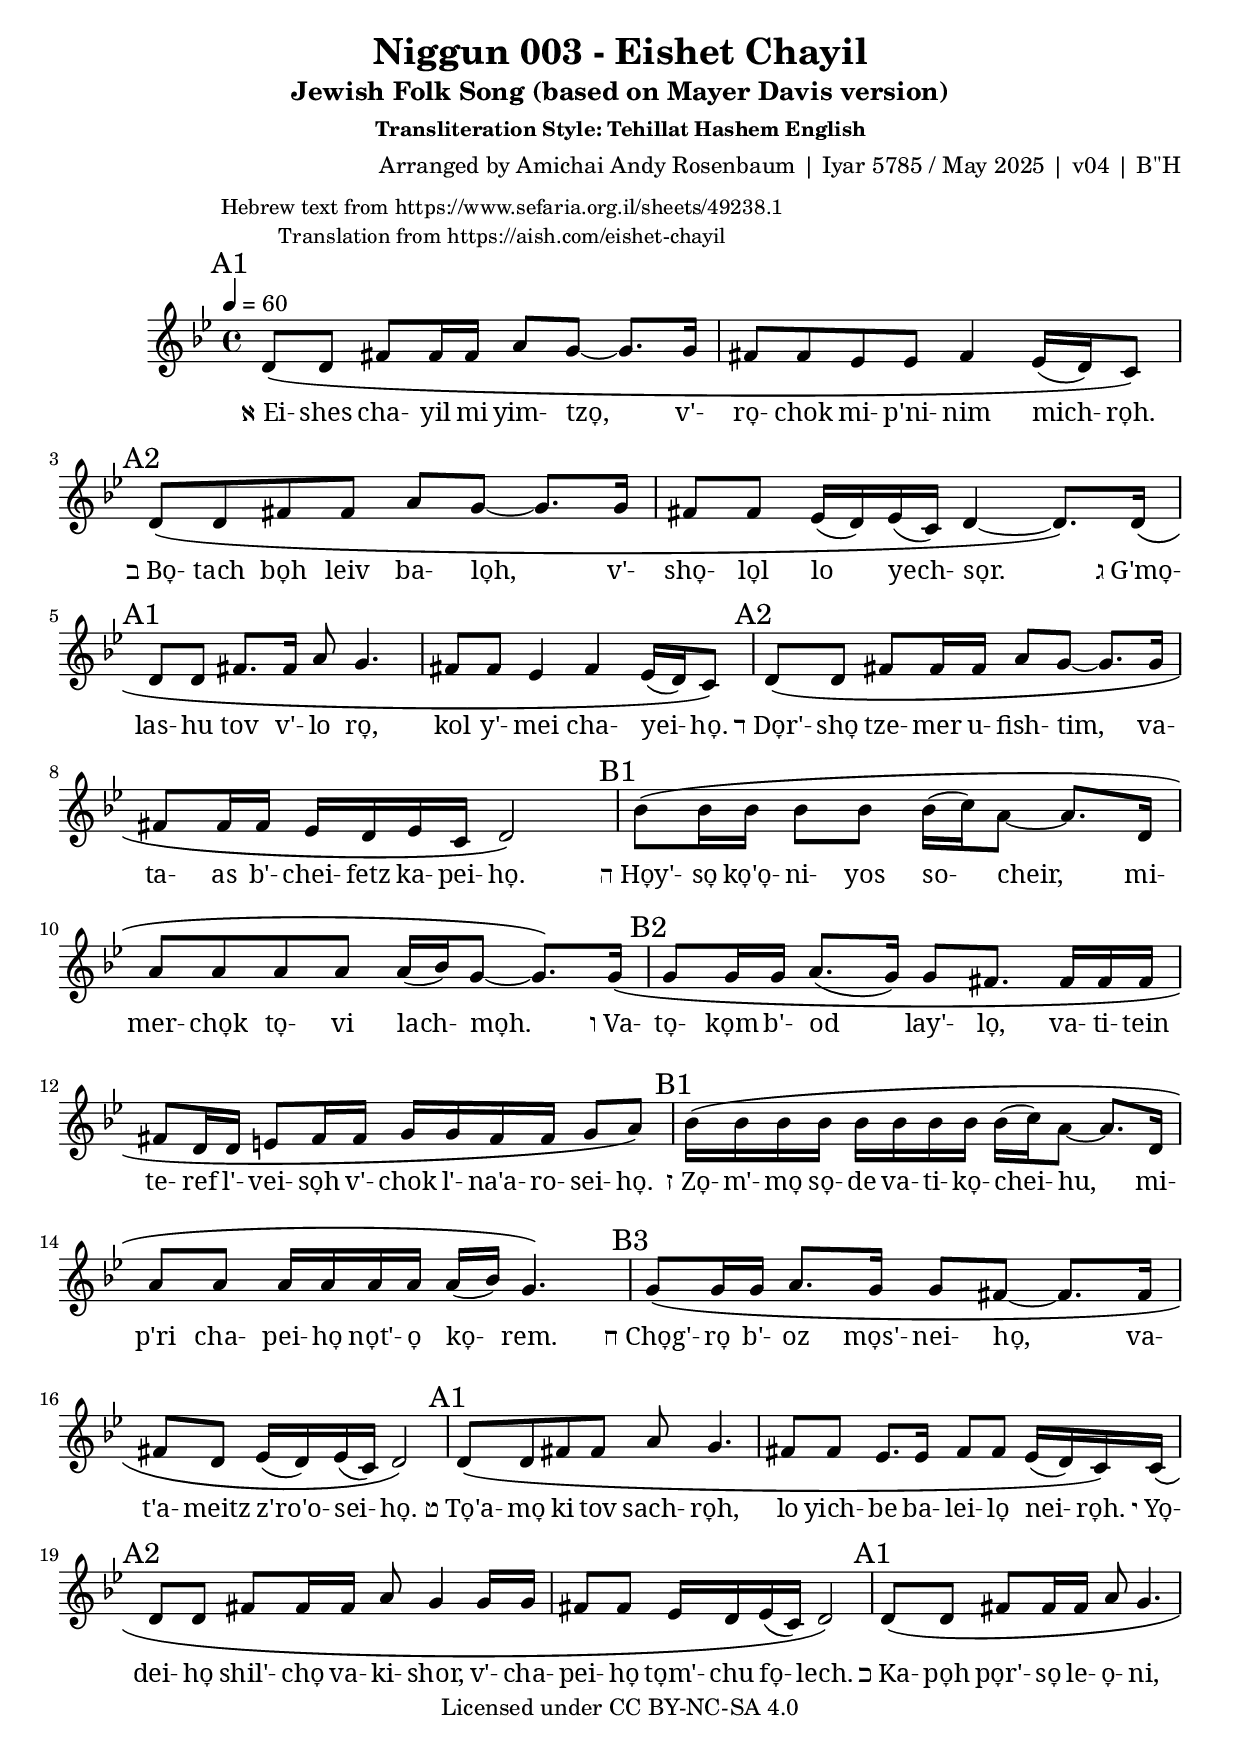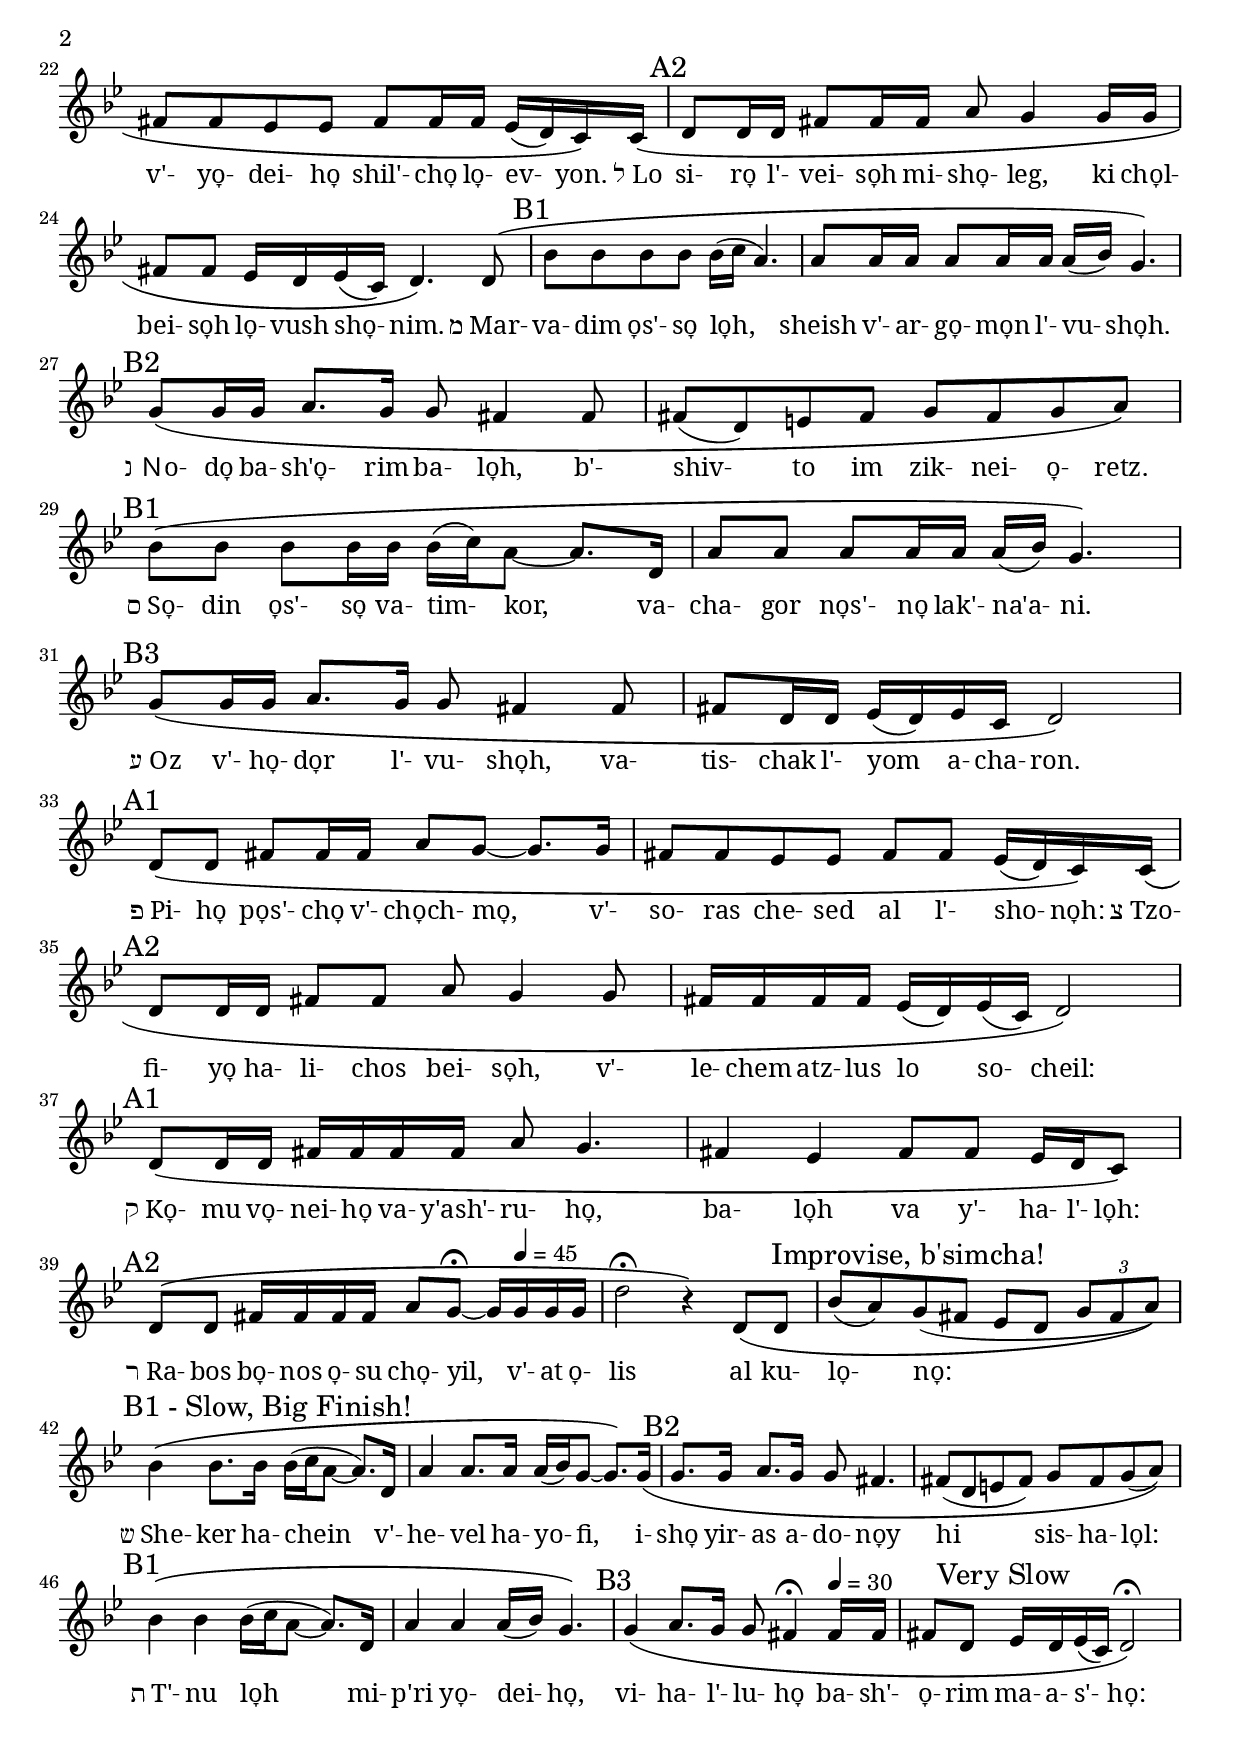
\version "2.24.4"

\header {
  title = "Niggun 003 - Eishet Chayil"
  subtitle = "Jewish Folk Song (based on Mayer Davis version)"
  subsubtitle = "Transliteration Style: Tehillat Hashem English"
  % subsubtitle = "Transliteration style: Modern Israeli"
  arranger = "Arranged by Amichai Andy Rosenbaum | Iyar 5785 / May 2025 | v04 | B''H"
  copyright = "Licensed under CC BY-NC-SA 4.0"
}

\markup{
  \vspace #1
  \hspace #15
  \abs-fontsize #10
  \center-column {
  \line { Hebrew text from https://www.sefaria.org.il/sheets/49238.1 }
  \line { Translation from https://aish.com/eishet-chayil }
}
}

upperAleph = \relative c' {
  \mark \markup { "A1" }
  d8\( d fis fis16 fis a8 g8~ 8. g16 |
  fis8 fis ees ees fis4 ees16( d) c8\) |
}

upperBet = \relative c' {
  \mark \markup { "A2" }
  d8\( d fis fis a8 g8~ 8. g16 |
  fis8 fis ees16( d) ees( c) d4~ 8.\)
}

upperGimel = \relative c' {
  d16\( |
  \mark \markup { "A1" }
  d8 d fis8. fis16 a8 g4. |
  fis8 fis ees4 fis ees16( d) c8\) |
}

upperDaled = \relative c' {
  \mark \markup { "A2" }
  d8\( d fis fis16 fis a8 g8~ 8. g16 |
  fis8 fis16 fis ees16 d ees c d2\) |
}

upperHei = \relative c'' {
  \mark \markup { "B1" }
  bes8\( bes16 bes bes8 bes bes16( c) a8~ 8. d,16 |
  a'8 a a a a16( bes) g8~ 8.\)
}

upperVav = \relative c'' {
  g16\( |
  \mark \markup { "B2" }
  g8 g16 16 a8.( g16) g8 fis8. fis16 fis fis |
  fis8 d16 d e8 fis16 fis g g fis fis g8 a8\) |
}

upperZayin = \relative c'' {
  \mark \markup { "B1" }
  bes16\( bes bes bes bes bes bes bes bes16( c) a8~ 8. d,16 |
  a'8 a a16 a a a a16( bes) g4.\) |
}

upperChet = \relative c'' {
  \mark \markup { "B3" }
  g8\([ g16 16] a8.[ g16] g8 fis8~ 8. fis16 |
  fis8 d ees16( d) ees( c) d2\) |
}

upperTet = \relative c' {
  \mark \markup { "A1" }
  d8\( d fis fis a8 g4. |
  fis8 fis ees8. ees16 fis8 fis ees16( d) c16\)
}

upperYud = \relative c' {
  c16\( |
  \mark \markup { "A2" }
  d8 d fis fis16 fis a8 g4 g16 g |
  fis8 fis ees16 d ees( c) d2\) |
}

upperKaf = \relative c' {
  \mark \markup { "A1" }
  d8\( d fis8 fis16 fis a8 g4. |
  fis8 fis ees ees fis fis16 fis ees16( d) c16\)
}

upperLamed = \relative c' {
  c16\( |
  \mark \markup { "A2" }
  d8 d16 d fis8 fis16 fis a8 g4 g16 g |
  fis8 fis ees16 d ees( c) d4.\)
}

upperMem = \relative c' {
  d8\( |
  \mark \markup { "B1" }
  bes'8 bes bes bes bes16( c a4.) |
  a8 a16 a a8 a16 a a( bes) g4.\) |
}

upperNun = \relative c'' {
  \mark \markup { "B2" }
  g8\( g16 16 a8. g16 g8 fis4 fis8 |
  fis8( d) e8 fis g fis g a\) |
}

upperSamech = \relative c'' {
  \mark \markup { "B1" }
  bes8\( bes bes bes16 bes bes16( c) a8~ 8. d,16 |
  a'8 a a a16 a a( bes) g4.\)
}

upperAyin = \relative c'' {
  \mark \markup { "B3" }
  g8\([ g16 16] a8.[ g16] g8 fis4 fis8 |
  fis8 d16 d ees16( d) ees c d2\) |
}

upperPeh = \relative c' {
  \mark \markup { "A1" }
  d8\( d fis fis16 fis a8 g8~ 8. g16 |
  fis8 fis ees ees fis fis ees16( d) c16\)
}

upperTzadi = \relative c' {
  c16\( |
  \mark \markup { "A2" }
  d8 d16 d fis8 fis a8 g4 g8 |
  fis16 fis fis fis  ees16( d) ees( c) d2\)
}

upperKuf = \relative c' {
  \mark \markup { "A1" }
  d8\( d16 d fis fis fis fis a8 g4. |
  fis4 ees fis8 fis ees16 d c8\) |
}

upperResh = \relative c' {
  \mark \markup { "A2" }
  d8\( d fis16 fis fis fis a8
    \once \omit Score.MetronomeMark
    % Invisible tempo marking to lengthen fermata in MIDI
    \tempo 4 = 30 
    g8~\fermata
    16
    \tempo 4 = 45
    g g g |
    d'2\fermata
    r4
    \)
    d,8\( d |
    bes'( a)
    \mark \markup { "Improvise, b'simcha!" }
    g( fis ees d \tuplet 3/2 { g fis a } ) \) |
}

upperShin = \relative c'' {
  \mark \markup { "B1 - Slow, Big Finish!" }
  bes4\( bes8. bes16 bes16( c a8~ 8.) d,16 |
  a'4 a8. a16 a( bes) g8~ 8.\)

  g16\(
  \mark \markup { "B2" }
  g8. g16 a8. g16 g8 fis4. |
  fis8( d e8 fis) g fis g( a)\) |
}

upperTaf = \relative c'' {
  \mark \markup { "B1" }
  bes4\( bes4 bes16( c a8~ 8.) d,16 |
  a'4 a4 a16( bes) g4.\)

  \mark \markup { "B3" }
  g4\( a8. g16 g8
    \once \omit Score.MetronomeMark
    % Invisible tempo marking to lengthen fermata in MIDI
    \tempo 4 = 30 
    fis4\fermata

  \tempo 4 = 30
  fis16 fis |
  fis8 d8
  \mark \markup { "Very Slow" }
  ees16 d ees( c)
  d2\fermata\) |
}




upper = \relative c' {
  \clef treble
  \key g \minor
  \time 4/4
  \tempo 4 = 60

  \upperAleph
  \upperBet
  \upperGimel
  \upperDaled
  \upperHei
  \upperVav
  \upperZayin
  \upperChet
  \upperTet
  \upperYud
  \upperKaf
  \upperLamed
  \upperMem
  \upperNun
  \upperSamech
  \upperAyin
  \upperPeh
  \upperTzadi
  \upperKuf
  \upperResh
  \upperShin
  \upperTaf

}



textAlephMI = \lyricmode {
  \markup \bold { א Ei- } shet cha- yil  mi yim- tza, v'- ra- chok mi- p'ni- nim mich- rah.
}
textAleph = \lyricmode {
  \markup \bold { א Ei- } shes cha- yil mi yim- tzo̞, v'- ro̞- chok mi- p'ni- nim mich- ro̞h.
}

textBetMI = \lyricmode {
  \markup \bold { ב Ba- } tach bah leiv ba- lah v'- sha- lal lo yech- sar.
}
textBet = \lyricmode {
  \markup \bold { ב Bo̞- } tach bo̞h leiv ba- lo̞h, v'- sho̞- lo̞l lo yech- so̞r.
}

textGimelMI = \lyricmode {
  \markup \bold { ג G'ma- } lat'- hu tov v'- lo ra kol y'- mei cha- ye- ha.
}
textGimel = \lyricmode {
  \markup \bold { ג G'mo̞- } las- hu tov v'- lo ro̞, kol y'- mei cha- yei- ho̞.
}

textDaledMI = \lyricmode {
  \markup \bold { ד Dar'- } sha tze- mer u- fish- tim va- ta- as b'- chei- fetz ka- pe- ha.
}
textDaled = \lyricmode {
  \markup \bold { ד Do̞r'- } sho̞ tze- mer u- fish- tim, va- ta- as b'- chei- fetz ka- pei- ho̞.
}

textHeiMI = \lyricmode {
  \markup \bold { ה Hay'- } ta ka'a- ni- yot so- cheir mi- mer- chak ta- vi lach- mah.
}
textHei = \lyricmode {
  \markup \bold { ה Ho̞y'- } so̞ ko̞'o̞- ni- yos so- cheir, mi- mer- cho̞k to̞- vi lach- mo̞h.
}

textVavMI = \lyricmode {
  \markup \bold { ו Va- } ta- kam b'- od lay- lah va- ti- tein te- ref l'- vei- tah v'- chok l'- na'a- ro- te- ha.
}
textVav = \lyricmode {
  \markup \bold { ו Va- } to̞- ko̞m b'- od lay'- lo̞, va- ti- tein te- ref l'- vei- so̞h v'- chok l'- na'a- ro- sei- ho̞.
}

textZayinMI = \lyricmode {
  \markup \bold { ז Za- } m'- mah sa- deh va- ti- ka- chei- hu mi- p'ri cha- pe- ha nat'- ah ka- rem.
}
textZayin = \lyricmode {
  \markup \bold { ז Zo̞- } m'- mo̞ so̞- de va- ti- ko̞- chei- hu, mi- p'ri cha- pei- ho̞ no̞t'- o̞ ko̞- rem.
}

textChetMI = \lyricmode {
  \markup \bold { ח Chog'- } ra b'- oz mat'- ne- ha va- t'a- meitz z'ro'o- te- ha.
}
textChet = \lyricmode {
  \markup \bold { ח Cho̞g'- } ro̞ b'- oz mo̞s'- nei- ho̞, va- t'a- meitz z'ro'o- sei- ho̞.
}

textTetMI = \lyricmode {
  \markup \bold { ט Ta'a- } ma ki tov sach- rah lo yich- beh ba- lay- lah nei- rah.
}
textTet = \lyricmode {
  \markup \bold { ט To̞'a- } mo̞ ki tov sach- ro̞h, lo yich- be ba- lei- lo̞ nei- ro̞h.
}

textYudMI = \lyricmode {
  \markup \bold { י Ya- } de- ha shil'- cha va- ki- shor v'- cha- pe- ha tam'- chu fa- lech.
}
textYud = \lyricmode {
  \markup \bold { י Yo̞- } dei- ho̞ shil'- cho̞ va- ki- shor, v'- cha- pei- ho̞ to̞m'- chu fo̞- lech.
}

textKafMI = \lyricmode {
  \markup \bold { כ Ka- } pah par'- sah le- a- ni v'- ya- de- ha shil'- cha la- ev- yon.
}
textKaf = \lyricmode {
  \markup \bold { כ Ka- } po̞h po̞r'- so̞ le- o̞- ni, v'- yo̞- dei- ho̞ shil'- cho̞ lo̞- ev- yon.
}

textLamedMI = \lyricmode {
  \markup \bold { ל Lo } ti- ra l'- vei- tah mi- sha- leg ki chol bei- tah la- vush sha- nim.
}
textLamed = \lyricmode {
  \markup \bold { ל Lo } si- ro̞ l'- vei- so̞h mi- sho̞- leg, ki cho̞l- bei- so̞h lo̞- vush sho̞- nim.
}

textMemMI = \lyricmode {
  \markup \bold { מ Mar- } va- dim as'- tah lah sheish v'- ar- ga- man l'- vu- shah.
}
textMem = \lyricmode {
  \markup \bold { מ Mar- } va- dim o̞s'- so̞ lo̞h, sheish v'- ar- go̞- mo̞n l'- vu- sho̞h.
}

textNunMI = \lyricmode {
  \markup \bold { נ Ｎo- } da ba- sh'a- rim ba- lah b'- shiv- to im zik- nei a- retz.
}

textNun = \lyricmode {
  % TODO: I'm hacking a full-width capital N here to avoid a font subsitution bug.
  \markup \bold { נ Ｎo- } do̞ ba- sh'o̞- rim ba- lo̞h, b'- shiv- to im zik- nei- o̞- retz.
}

textSamechMI = \lyricmode {
  \markup \bold { ס Sa- } din as'- ta va- tim- kor va- cha- gor nat'- nah lak'- na'a- ni.
}
textSamech = \lyricmode {
  \markup \bold { ס So̞- } din o̞s'- so̞ va- tim- kor, va- cha- gor no̞s'- no̞ lak'- na'a- ni.
}

textAyinMI = \lyricmode {
  \markup \bold { ע Oz } v'- ha- dar l' vu- shah va- tis- chak l'- yom a- cha- ron.
}
textAyin = \lyricmode {
  \markup \bold { ע Oz } v'- ho̞- do̞r l'- vu- sho̞h, va- tis- chak l'- yom a- cha- ron.
}

textPehMI = \lyricmode {
  \markup \bold { פ Pi- } ha pat'- cha v'- choch- mah v'- to- rat che- sed al l'- sho- nah.
}
textPeh = \lyricmode {
  \markup \bold { פ Pi- } ho̞ po̞s'- cho̞ v'- cho̞ch- mo̞, v'- so- ras che- sed al l'- sho- no̞h:
}

textTzadiMI = \lyricmode {
  \markup \bold { צ Tzo- } fi- ha ha- li- chot bei- tah v'- le- chem atz- lut lo to- cheil.
}
textTzadi = \lyricmode {
  \markup \bold { צ Tzo- } fi- yo̞ ha- li- chos bei- so̞h, v'- le- chem atz- lus lo so- cheil:
}

textKufMI = \lyricmode {
  \markup \bold { ק Ka- } mu va- ne- ha va- yash'- ru- ha ba- lah va- y'- ha- l'- lah.
}
textKuf = \lyricmode {
  \markup \bold { ק Ko̞- } mu vo̞- nei- ho̞ va- y'ash'- ru- ho̞, ba- lo̞h va y'- ha- l'- lo̞h:
}

textReshMI = \lyricmode {
  \markup \bold { ר Ra- } bot ba- not a- su cha- yil v'- at a- lit al ku- la- nah.
}
textResh = \lyricmode {
  \markup \bold { ר Ra- } bos bo̞- nos o̞- su cho̞- yil, v'- at o̞- lis al ku- lo̞- no̞:
}

textShinMI = \lyricmode {
  \markup \bold { ש She- } ker ha- chein v'- he- vel ha- yo- fi i- shah yi- rat A- do- nai hi tit- ha- lal.
}
textShin = \lyricmode {
  \markup \bold { ש She- } ker ha- chein v'- he- vel ha- yo- fi, i- sho̞ yir- as a- do- no̞y hi sis- ha- lo̞l:
}

textTafMI = \lyricmode {
  \markup \bold { ת T'- } nu lah mi- p'ri ya- de- ha vi- ha- l'- lu- ha ba- sh'- a- rim ma- a- se- ha.
}
textTaf = \lyricmode {
  \markup \bold { ת T'- } nu lo̞h mi- p'ri yo̞- dei- ho̞, vi- ha- l'- lu- ho̞ ba- sh'- o̞- rim ma- a- s'- ho̞:
}


textAll = {
  \textAleph
  \textBet
  \textGimel
  \textDaled
  \textHei
  \textVav
  \textZayin
  \textChet
  \textTet
  \textYud
  \textKaf
  \textLamed
  \textMem
  \textNun
  \textSamech
  \textAyin
  \textPeh
  \textTzadi
  \textKuf
  \textResh
  \textShin
  \textTaf
}

textAllMI = {
  \textAlephMI
  \textBetMI
  \textGimelMI
  \textDaledMI
  \textHeiMI
  \textVavMI
  \textZayinMI
  \textChetMI
  \textTetMI
  \textYudMI
  \textKafMI
  \textLamedMI
  \textMemMI
  \textNunMI
  \textSamechMI
  \textAyinMI
  \textPehMI
  \textTzadiMI
  \textKufMI
  \textReshMI
  \textShinMI
  \textTafMI
}


theScore = {
  \new PianoStaff <<
    \new Staff = upper { \set Staff.midiInstrument = #"alto sax" \new Voice = "singer" \upper }
    % \new Staff = lower { \lower }
    \new Lyrics \lyricsto "singer"  {
      \textAll
%       \textAllMI
    }
  >>
}

\score {
  \theScore
  \layout { 
      \context {
        \Lyrics
        \override LyricText.font-name = #"Garamond,"
%        \override LyricText.font-name = #"Times New Roman,"
      }
  }
  % \midi { \context { \Score midiRepeatTypes #onlyRepeats } }
}

\score {
\unfoldRepeats {
  \transpose c' c  {
  \theScore
  }
}
  \midi { }
}

\markup {
    \override #'(direction . -1)
  \fill-line {
    \hspace #4
    \column {
      \vspace #0.3
      \line { \bold { א } A Woman of Valor, who can find? } 
      \line { She is more precious than corals. }
      \vspace #0.3
      \line { \bold { ב } Her husband places his trust in her }
      \line { and profits only thereby. }
      \vspace #0.3
      \line { \bold { ג } She brings him good, not harm, }
      \line {  all the days of her life. }
      \vspace #0.3
      \line { \bold { ד } She seeks out wool and flax }
      \line { and cheerfully does the work of her hands. }
      \vspace #0.3
      \line { \bold { ה } She is like the trading ships, }
      \line { bringing food from afar. }
      \vspace #0.3
      \line { \bold { ו } She gets up while it is still night }
      \line { to provide food for her household, }
      \line { and a fair share for her staff. }
      \vspace #0.3
      \line { \bold { ז } She considers a field and purchases it, }
      \line { and plants a vineyard with the fruit of her labors. }
      \vspace #0.3
      \line { \bold { ח } She invests herself with strength }
      \line { and makes her arms powerful. }
      \vspace #0.3
      \line { \bold { ט } She senses that her trade is profitable; }
      \line { her light does not go out at night. }
      \vspace #0.3
      \line { \bold { י } She stretches out her hands to the distaff }
      \line { and her palms hold the spindle. }
      \vspace #0.3
      \line { \bold { כ } She opens her hands to the poor }
      \line { and reaches out her hands to the needy. }
      \vspace #0.3
      \line { \bold { ל } She has no fear of the snow for her household, }
      \line { for all her household is dressed in fine clothing. }
      \vspace #0.3
      \line { \bold { מ } She makes her own bedspreads; }
      \line { her clothing is of fine linen and luxurious cloth. }
      \vspace #0.3
      \line { \bold { נ } Her husband is known at the gates, }
      \line { where he sits with the elders of the land. }
      \vspace #0.3
      \line { \bold { ס } She makes and sells linens; }
      \line { she supplies the merchants with sashes. }
      \vspace #0.3
      \line { \bold { ע } She is robed in strength and dignity, }
      \line { and she smiles at the future. }
      \vspace #0.3
      \line { \bold { פ } She opens her mouth with wisdom }
      \line { and a lesson of kindness is on her tongue. }
      \vspace #0.3
      \line { \bold { צ } She looks after the conduct of her household }
      \line { and never tastes the bread of laziness. }
      \vspace #0.3
      \line { \bold { ק } Her children rise up and make her happy; }
      \line { her husband praises her: }
      \vspace #0.3
      \line { \bold { ר } "\"Many women have excelled," }
      \line { "but you excell them all!\"" }
      \vspace #0.3
      \line { \bold { ש } Grace is elusive and beauty is vain, }
      \line { but a woman who fears G-d -- she shall be praised. }
      \vspace #0.3
      \line { \bold { ת } Give her credit for the fruit of her labors, }
      \line { and let her achievements praise her at the gates. }
    }
    \column  {
      \vspace #0.3
      \line { יִמְצָא, מִי חַֽיִל אֵשֶׁת }
      \line { מִכְרָהּ. מִפְּנִינִים וְרָחֹק }
      \vspace #0.3
      \line { בַּעְלָהּ, לֵב בָּהּ בָּֽטַח }
      \line { יֶחְסָר. לֹא וְשָׁלָל } 
      \vspace #0.3
      \line { רָע, וְלֹא טוֹב גְּמָלַֽתְהוּ }
      \line { חַיֶּֽיהָ. יְמֵי כֹּל }
      \vspace #0.3
      \line { וּפִשְׁתִּים, צֶֽמֶר דָּרְשָֽׁה }
      \line { כַּפֶּֽיהָ. בְּחֵֽפֶץ וַתַּֽעַשׂ }
      \vspace #0.3
      \line { סוֹחֵר, כָׇּאֳנִיּוֹת הָיְתָה }
      \line { לַחְמָהּ. תָּבִיא מִמֶּרְחָק }
      \vspace #0.3
      \line { לַיְלָה, בְּעוֹד וַתָּֽקׇׇם }
      \line { לְבֵיתָהּ טֶֽרֶף וַתִּתֵּֽן }
      \line { לְנַֽעֲרֹתֶֽיהָ. וְחֹק }
      \vspace #0.3
      \line { וַתִּקָּחֵֽהוּ, שׂדֶה זָמְמָה }
      \line { כָּֽרֶם. נָטְעָה כַפֶּֽיהָ מִפְּרִי }
      \vspace #0.3
      \line { מׇתְנֶֽיהָ, בְּעוֹז חָגְרָה }
      \line { זְרוֹעֹתֶֽיהָ. וַתְּאַמֵּץ }
      \vspace #0.3
      \line { סַחְרָהּ, טוֹב כִּי טָֽעֲמָה }
      \line { נֵרָהּ. בַּלַּֽיְלָה יִכְבֶּה לֹא }
      \vspace #0.3
      \line { בַכִּישׁוֹר, שִׁלְּחָה יָדֶֽיהָ }
      \line { פָֽלֶךְ. תָּֽמְכוּ וְכַפֶּֽיהָ }
      \vspace #0.3
      \line { לֶעָנִי, פָּרְשָֹה כַּפָּהּ }
      \line { לָאֶבְיוֹן. שִׁלְּחָה וְיָדֶֽיהָ }
      \vspace #0.3
      \line { מִשָּֽׁלֶג, לְבֵיתָהּ תִירָא לֹא }
      \line { שָׁנִים. לָבֻשׁ כׇל־בֵּיתָהּ כִּי }
      \vspace #0.3
      \line { עָשׂתָה־לָּהּ, מַרְבַדִּים }
      \line { לְבוּשָׁהּ. וְאַרְגָּמָן שֵׁשׁ }
      \vspace #0.3
      \line { בַּעְלָהּ, בַּשְּׁעָרִים נוֹדָע }
      \line { זִקְנֵי־אָרֶץ. עִם בְּשִׁבְתּוֹ }
      \vspace #0.3
      \line { וַתִּמְכֹּר, עָשׂתָה סָדִין }
      \line { לַכְּנַעֲנִי. נָתְנָה וַחֲגוֹר }
      \vspace #0.3
      \line { לְבוּשָׁהּ, וְהָדָר עוֹז }
      \line { אַחֲרוֹן. לְיוֹם וַתִּשׂחַק }
      \vspace #0.3
      \line { בְחׇכְמָה, פָּתְחָה פִּֽיהָ }
      \line { לְשׁוֹנָהּ: עַל חֶֽסֶד וְתֽוֹרַת }
      \vspace #0.3
      \line { בֵּיתָהּ, הֲלִיכוֹת צוֹפִיָּה }
      \line { תֹאכֵל: לֹא עַצְלוּת וְלֶֽחֶם }
      \vspace #0.3
      \line { וַיְּאַשְּׁרֽוּהָ, בָנֶֽיהָ קָמוּ }
      \line { וַיְהַלְלָהּ: בַּעְלָהּ }
      \vspace #0.3
      \line { חָֽיִל, עָֽשׂוּ בָּנוֹת רַבּוֹת }
      \line { כֻּלָּנָה: עַל עָלִית וְאַתְּ }
      \vspace #0.3
      \line { הַיֹּֽפִי, וְהֶֽבֶל הַחֵן שֶֽׁקֶר }
      \line { תִתְהַלָּל: הִיא ה׳ יִרְאַת אִשָּׁה }
      \vspace #0.3
      \line { יָדֶֽיהָ, מִפְּרִי לָהּ תְּנוּ }
      \line { מַעֲשֽׂיהָ: בַּשְּׁעָרִים וִיהַלְלֽוּהָ }
    }
    \hspace #2
  }
}


